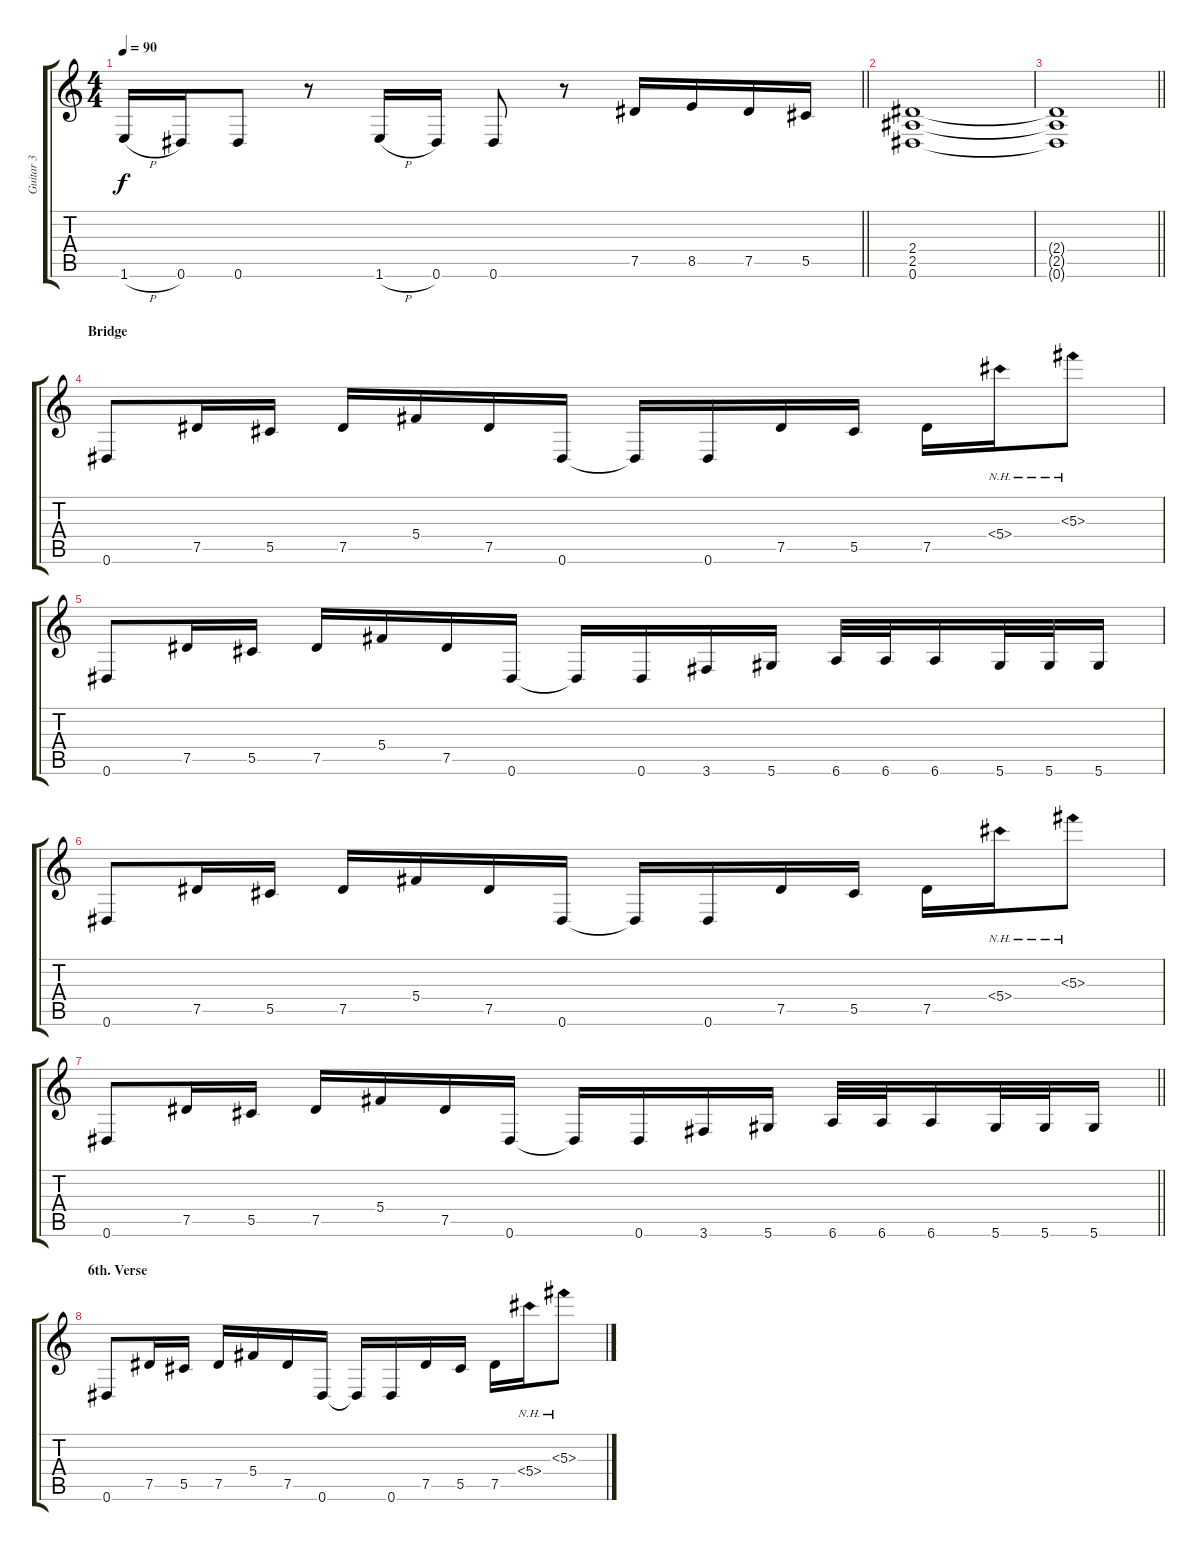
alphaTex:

\track ("Guitar 3" "Guitar 3") {instrument distortionguitar}
\staff {score tabs}
\tuning (Eb4 Bb3 Gb3 Db3 Ab2 Eb2) {hide}
\ts (4 4)
\tempo 90
\clef g2
\barLineRight lightlight
\ks c
1.6{h}.16{dy f} 0.6.16 0.6.8 r.8 1.6{h}.16 0.6.16 0.6.8 r.8 7.5.16 8.5.16 7.5.16 5.5.16 |
(2.4 2.5 0.6).1 |
\barLineRight lightlight
(2.4{t} 2.5{t} 0.6{t}).1 |
\section ("" "Bridge")
0.6.8 7.5.16 5.5.16 7.5.16 5.4.16 7.5.16 0.6.16 0.6{t}.16 0.6.16 7.5.16 5.5.16 7.5.16 5.4{nh}.16 5.3{nh}.8 |
0.6.8 7.5.16 5.5.16 7.5.16 5.4.16 7.5.16 0.6.16 0.6{t}.16 0.6.16 3.6.16 5.6.16 6.6.32 6.6.32 6.6.16 5.6.32 5.6.32 5.6.16 |
0.6.8 7.5.16 5.5.16 7.5.16 5.4.16 7.5.16 0.6.16 0.6{t}.16 0.6.16 7.5.16 5.5.16 7.5.16 5.4{nh}.16 5.3{nh}.8 |
\barLineRight lightlight
0.6.8 7.5.16 5.5.16 7.5.16 5.4.16 7.5.16 0.6.16 0.6{t}.16 0.6.16 3.6.16 5.6.16 6.6.32 6.6.32 6.6.16 5.6.32 5.6.32 5.6.16 |
\section ("" "6th. Verse")
0.6.8 7.5.16 5.5.16 7.5.16 5.4.16 7.5.16 0.6.16 0.6{t}.16 0.6.16 7.5.16 5.5.16 7.5.16 5.4{nh}.16 5.3{nh}.8
